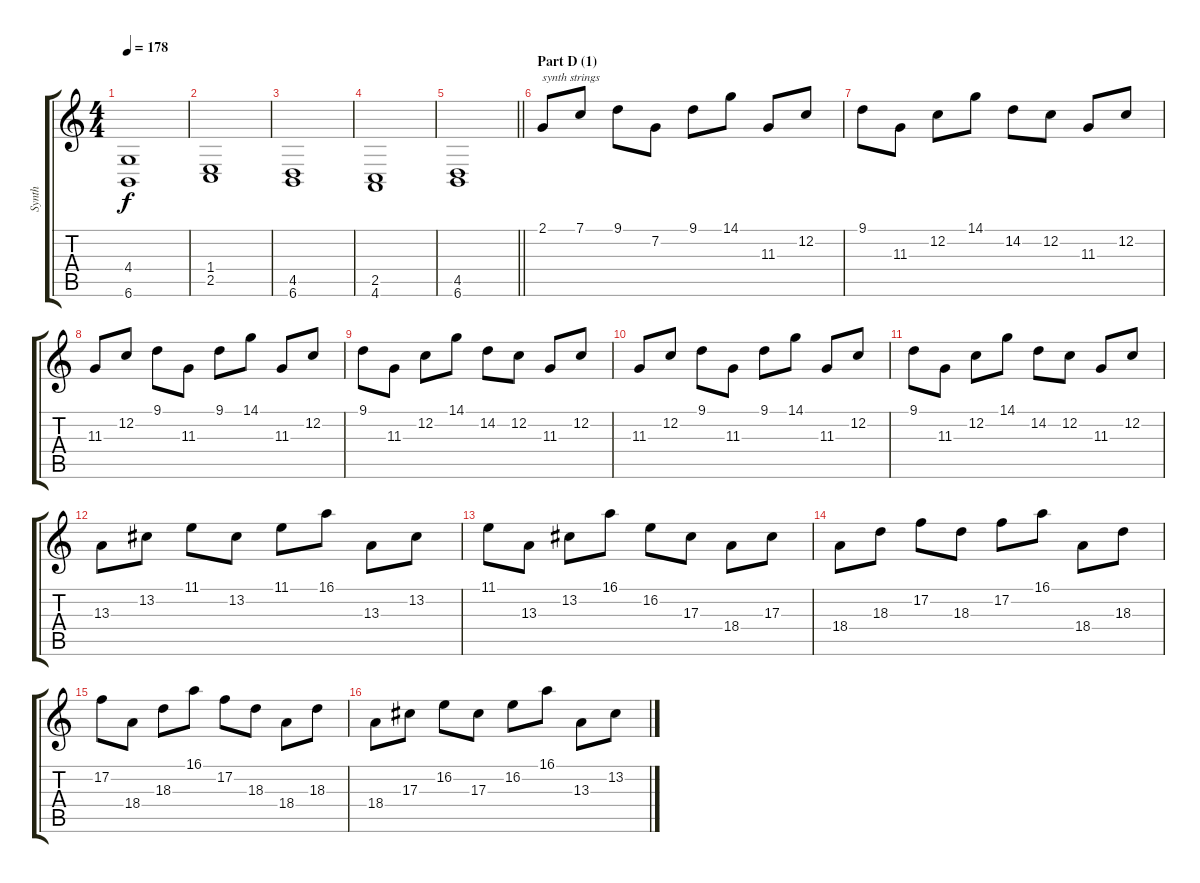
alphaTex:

\track ("Synth" "Synth") {instrument synthvoice}
\staff {score tabs}
\tuning (F4 C4 Ab3 Eb3 Bb2 F2) {hide}
\ts (4 4)
\tempo 178
\clef g2
\ks c
(4.4{t} 6.6{t}).1{dy f} |
(1.4 2.5).1 |
(4.5 6.6).1 |
(2.5 4.6).1 |
\barLineRight lightlight
(4.5 6.6).1 |
\section ("" "Part D (1)")
2.1.8{txt "synth strings" instrument synthstrings1} 7.1.8 9.1.8 7.2.8 9.1.8 14.1.8 11.3.8 12.2.8 |
9.1.8 11.3.8 12.2.8 14.1.8 14.2.8 12.2.8 11.3.8 12.2.8 |
11.3.8 12.2.8 9.1.8 11.3.8 9.1.8 14.1.8 11.3.8 12.2.8 |
9.1.8 11.3.8 12.2.8 14.1.8 14.2.8 12.2.8 11.3.8 12.2.8 |
11.3.8 12.2.8 9.1.8 11.3.8 9.1.8 14.1.8 11.3.8 12.2.8 |
9.1.8 11.3.8 12.2.8 14.1.8 14.2.8 12.2.8 11.3.8 12.2.8 |
13.3.8 13.2.8 11.1.8 13.2.8 11.1.8 16.1.8 13.3.8 13.2.8 |
11.1.8 13.3.8 13.2.8 16.1.8 16.2.8 17.3.8 18.4.8 17.3.8 |
18.4.8 18.3.8 17.2.8 18.3.8 17.2.8 16.1.8 18.4.8 18.3.8 |
17.2.8 18.4.8 18.3.8 16.1.8 17.2.8 18.3.8 18.4.8 18.3.8 |
18.4.8 17.3.8 16.2.8 17.3.8 16.2.8 16.1.8 13.3.8 13.2.8
